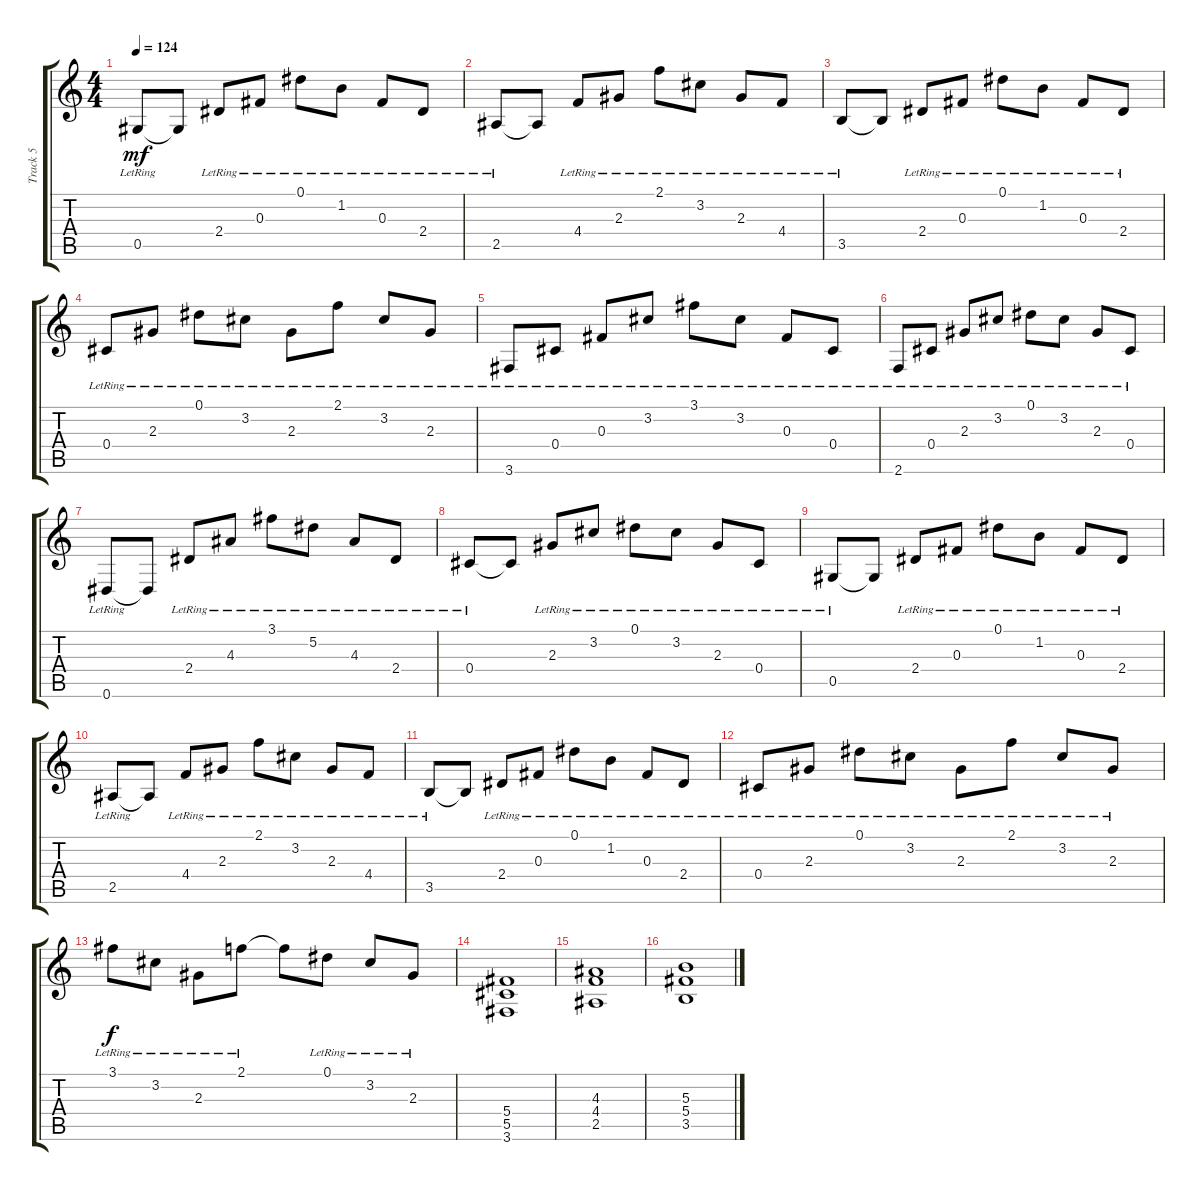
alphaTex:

\track ("Track 5" "Track 5") {instrument distortionguitar}
\staff {score tabs}
\tuning (Eb4 Bb3 Gb3 Db3 Ab2 Eb2) {hide}
\ts (4 4)
\tempo 124
\clef g2
\ks c
0.5{lr}.8{dy mf} 0.5{t}.8 2.4{lr}.8 0.3{lr}.8 0.1{lr}.8 1.2{lr}.8 0.3{lr}.8 2.4{lr}.8 |
2.5{lr}.8 2.5{t}.8 4.4{lr}.8 2.3{lr}.8 2.1{lr}.8 3.2{lr}.8 2.3{lr}.8 4.4{lr}.8 |
3.5{lr}.8 3.5{t}.8 2.4{lr}.8 0.3{lr}.8 0.1{lr}.8 1.2{lr}.8 0.3{lr}.8 2.4{lr}.8 |
0.4{lr}.8 2.3{lr}.8 0.1{lr}.8 3.2{lr}.8 2.3{lr}.8 2.1{lr}.8 3.2{lr}.8 2.3{lr}.8 |
3.6{lr}.8 0.4{lr}.8 0.3{lr}.8 3.2{lr}.8 3.1{lr}.8 3.2{lr}.8 0.3{lr}.8 0.4{lr}.8 |
2.6{lr}.8 0.4{lr}.8 2.3{lr}.8 3.2{lr}.8 0.1{lr}.8 3.2{lr}.8 2.3{lr}.8 0.4{lr}.8 |
0.6{lr}.8 0.6{t}.8 2.4{lr}.8 4.3{lr}.8 3.1{lr}.8 5.2{lr}.8 4.3{lr}.8 2.4{lr}.8 |
0.4{lr}.8 0.4{t}.8 2.3{lr}.8 3.2{lr}.8 0.1{lr}.8 3.2{lr}.8 2.3{lr}.8 0.4{lr}.8 |
0.5{lr}.8 0.5{t}.8 2.4{lr}.8 0.3{lr}.8 0.1{lr}.8 1.2{lr}.8 0.3{lr}.8 2.4{lr}.8 |
2.5{lr}.8 2.5{t}.8 4.4{lr}.8 2.3{lr}.8 2.1{lr}.8 3.2{lr}.8 2.3{lr}.8 4.4{lr}.8 |
3.5{lr}.8 3.5{t}.8 2.4{lr}.8 0.3{lr}.8 0.1{lr}.8 1.2{lr}.8 0.3{lr}.8 2.4{lr}.8 |
0.4{lr}.8 2.3{lr}.8 0.1{lr}.8 3.2{lr}.8 2.3{lr}.8 2.1{lr}.8 3.2{lr}.8 2.3{lr}.8 |
3.1{lr}.8{dy f} 3.2{lr}.8 2.3{lr}.8 2.1{lr}.8 2.1{t}.8 0.1{lr}.8 3.2{lr}.8 2.3{lr}.8 |
(5.4 5.5 3.6).1{instrument distortionguitar} |
(4.3 4.4 2.5).1 |
(5.3 5.4 3.5).1
